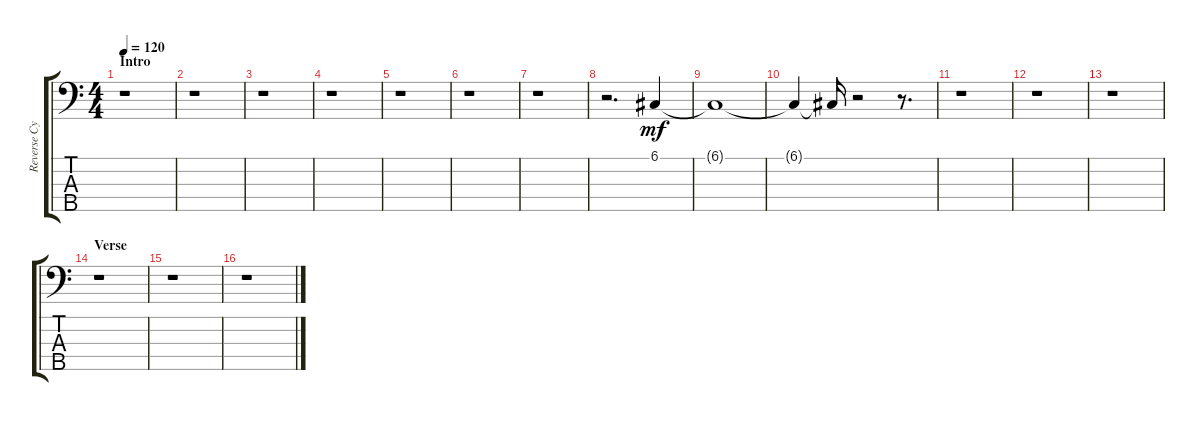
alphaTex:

\track ("Reverse Cymbal (Staff 2)" "Reverse Cy") {instrument reversecymbal}
\staff {score tabs}
\tuning (G2 D2 A1 E1 B0) {hide}
\ts (4 4)
\section ("" "Intro")
\tempo 120
\clef f4
\ks aminor
r.1{dy mf instrument reversecymbal} |
r.1 |
r.1 |
r.1 |
r.1 |
r.1 |
r.1 |
r.2{d} 6.1.4 |
6.1{t}.1 |
6.1{t}.4 6.1{t}.16 r.2 r.8{d} |
r.1 |
r.1 |
r.1 |
\section ("" "Verse")
r.1 |
r.1 |
r.1
